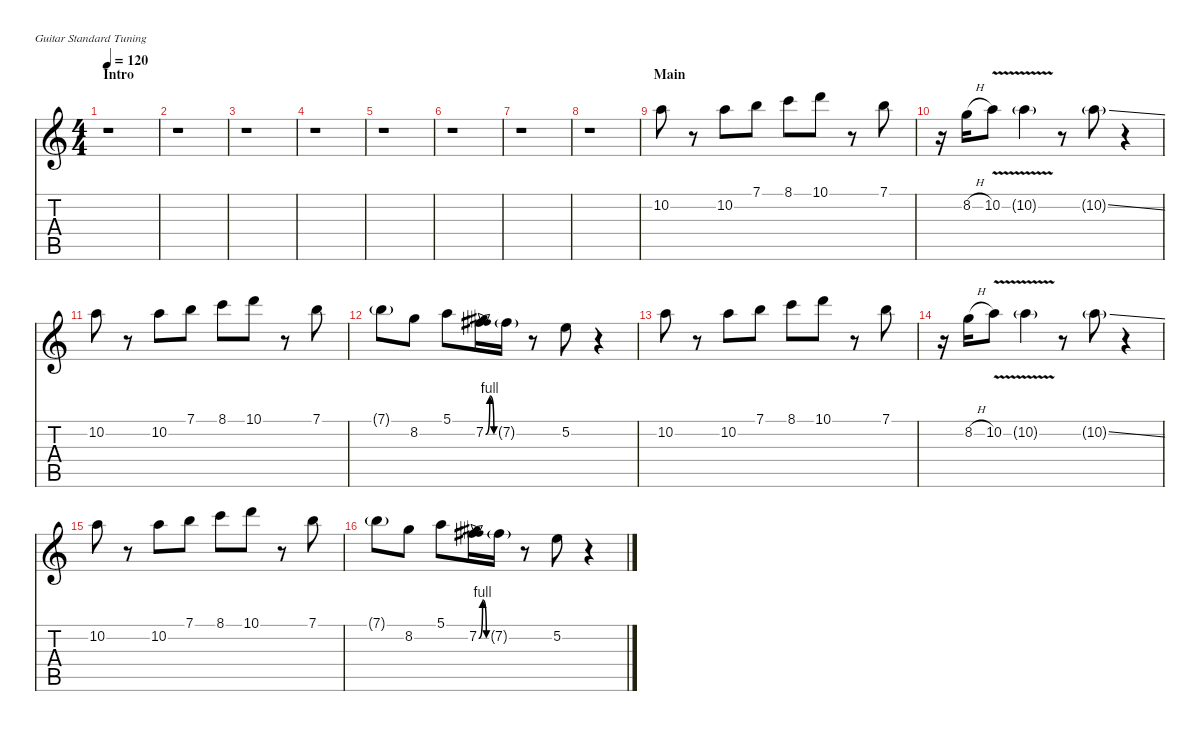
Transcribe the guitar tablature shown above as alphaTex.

\defaultSystemsLayout 4
\hideDynamics
\bracketExtendMode nobrackets
\singleTrackTrackNamePolicy hidden
\multiTrackTrackNamePolicy hidden
\firstSystemTrackNameMode fullname
\firstSystemTrackNameOrientation horizontal
\otherSystemsTrackNameOrientation horizontal
\track ("Carlos Santana" "dist.guit.") {instrument distortionguitar}
\staff {score tabs}
\tuning (E4 B3 G3 D3 A2 E2)
\ts (4 4)
\section ("" "Intro")
\tempo 120
\clef g2
\ks c
r.1{dy f instrument distortionguitar beam Down} |
r.1{beam Down} |
r.1{beam Down} |
r.1{beam Down} |
r.1{beam Down} |
r.1{beam Down} |
r.1{beam Down} |
r.1{beam Down} |
\section ("" "Main")
10.2.8{beam Down} r.8{beam Down} 10.2.8{beam Down} 7.1.8{beam Down} 8.1.8{beam Down} 10.1.8{beam Down} r.8{beam Down} 7.1.8{beam Down} |
r.16{beam Down} 8.2{h}.16{beam Down} 10.2{v}.8{beam Down} 10.2{v g}.4{beam Down} r.8{beam Down} 10.2{ss g}.8{beam Down} r.4{beam Down} |
10.2.8{beam Down} r.8{beam Down} 10.2.8{beam Down} 7.1.8{beam Down} 8.1.8{beam Down} 10.1.8{beam Down} r.8{beam Down} 7.1.8{beam Down} |
7.1{g}.8{dy fff beam Down} 8.2.8{dy p beam Down} 5.1.8{dy mp beam Down} 7.2{be (bendrelease 0 0 15 4 30 4 45 0) acc #}.16{beam Down} 7.2{g acc #}.16{dy f beam Down} r.8{beam Down} 5.2.8{dy mp beam Down} r.4{beam Down} |
10.2.8{dy f beam Down} r.8{beam Down} 10.2.8{beam Down} 7.1.8{beam Down} 8.1.8{beam Down} 10.1.8{beam Down} r.8{beam Down} 7.1.8{beam Down} |
r.16{beam Down} 8.2{h}.16{beam Down} 10.2{v}.8{beam Down} 10.2{v g}.4{beam Down} r.8{beam Down} 10.2{ss g}.8{beam Down} r.4{beam Down} |
10.2.8{beam Down} r.8{beam Down} 10.2.8{beam Down} 7.1.8{beam Down} 8.1.8{beam Down} 10.1.8{beam Down} r.8{beam Down} 7.1.8{beam Down} |
7.1{g}.8{dy fff beam Down} 8.2.8{dy p beam Down} 5.1.8{dy mp beam Down} 7.2{be (bendrelease 0 0 15 4 30 4 45 0) acc #}.16{beam Down} 7.2{g acc #}.16{dy f beam Down} r.8{beam Down} 5.2.8{dy mp beam Down} r.4{beam Down}
